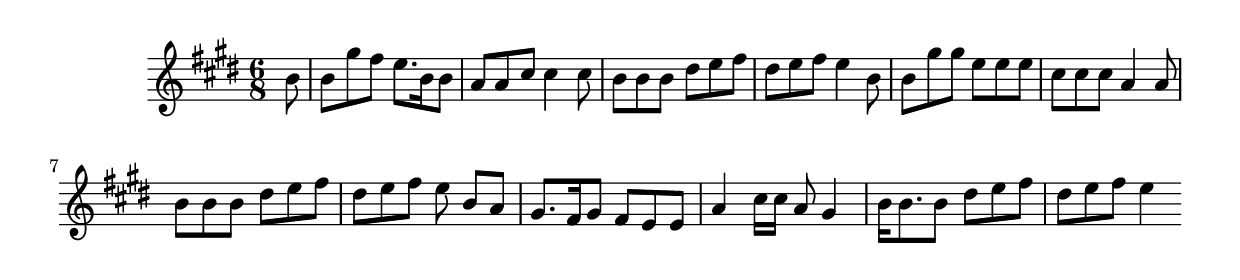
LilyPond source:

\version "2.14.0"
%{\header {
  title = "Bonnie Wee Window (Arkansas)"
  composer = "anonymous"
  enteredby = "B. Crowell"
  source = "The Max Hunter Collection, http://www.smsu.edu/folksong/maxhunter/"
}%}
\score{{\key e \major
\time 6/8
%{\tempo 8=90
%}\relative b' {
  \partial 8
  b8 | b8 gis' fis e8. b16 b8 | a8 a cis cis4 cis8 | b8 b b dis e fis | dis e fis e4 b8 |
       b8 gis' gis e e e | cis cis cis a4 a8 | b8 b b dis e fis | dis e fis e \bar "|:" b a |
       gis8. fis16 gis8 fis e e | a4 cis16 cis a8 gis4 | b16 b8. b8 dis e fis | dis e fis e4 
  \bar ":|"
}

}}